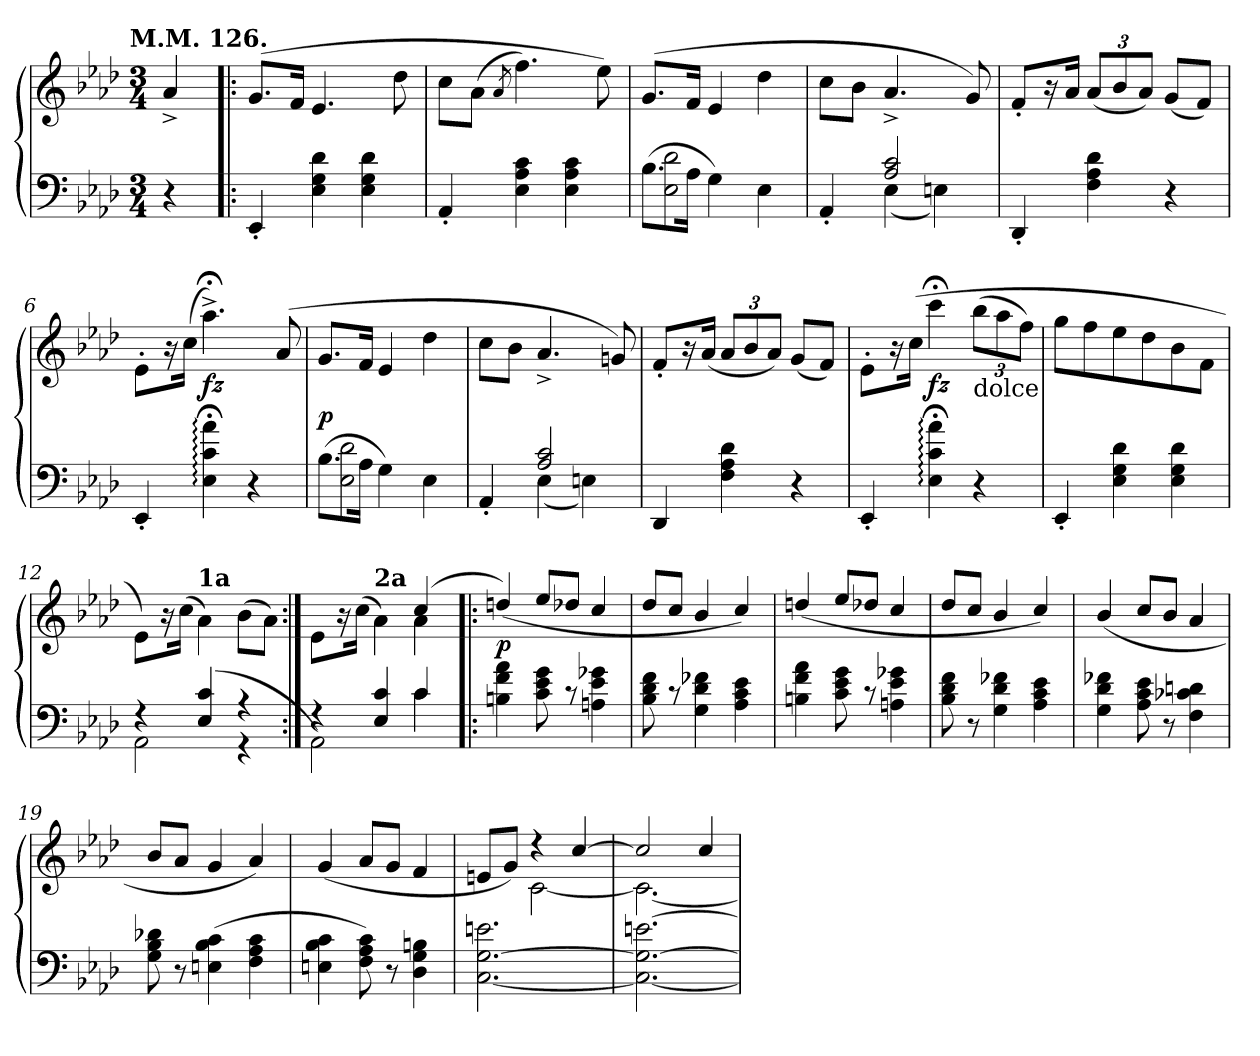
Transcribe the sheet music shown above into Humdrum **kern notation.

**kern	**kern	**dynam
*part1	*part1	*part1
*staff2	*staff1	*staff1/2
*clefF4	*clefG2	*
*k[b-e-a-d-]	*k[b-e-a-d-]	*
*A-:	*A-:	*
!!LO:TX:omd:t=M.M.  126.
*M3/4	*M3/4	*
*MM126	*MM126	*
=	=	=
4r	4a-^	.
=1!|:	=1!|:	=1!|:
4EE-'	(8.gL	.
.	16fJk	.
4d- 4G 4E-	4.e-	.
4d- 4G 4E-	.	.
.	8dd-	.
=2	=2	=2
4AA-'	8ccL	.
.	(8a-J	.
.	8qa-/	.
4c 4A- 4E-	4.ff)	.
4c 4A- 4E-	.	.
.	8ee-)	.
=3	=3	=3
*^	*	*
(8.B-\L	2d- 2E-	(8.gL	.
16A-Jk	.	16fJk	.
4G\)	.	4e-	.
4ryy	4E-	4dd-	.
=4	=4	=4	=4
4AA-'	4ryy	8ccL	.
.	.	8b-J	.
2c 2A-	(>4E-	4.a-^>	.
.	4En)	.	.
.	.	8g)	.
*v	*v	*	*
=5	=5	=5
4DD-'	8f'L	.
.	16r	.
.	16a-Jk	.
*	*Xbrackettup	*
4d- 4A- 4F	(12a-L	.
.	12b-	.
.	12a-J)	.
4r	(8gL	.
.	8fJ)	.
=6	=6	=6
4EE-'	8e-'\L	.
.	16r	.
.	(16ccJk	.
4a-;: 4c;: 4E-;:	4.aa-;<^<)	fz
4r	.	.
.	(>8a-	.
=7	=7	=7
*^	*	*
(8.B-\L	2d- 2E-	8.gL	p
16A-Jk	.	16fJk	.
4G\)	.	4e-	.
4ryy	4E-	4dd-	.
=8	=8	=8	=8
4AA-'	4ryy	8ccL	.
.	.	8b-J	.
2c 2A-	(>4E-	4.a-^>	.
.	4En)	.	.
.	.	8gn)	.
*v	*v	*	*
=9	=9	=9
4DD-	8f'L	.
.	16r	.
.	(16a-Jk	.
4d- 4A- 4F	12a-L	.
.	12b-	.
.	12a-J)	.
4r	(8gL	.
.	8fJ)	.
=10	=10	=10
4EE-'	8e-'\L	.
.	16r	.
.	(16ccJk	.
4a-;: 4c;: 4E-;:	4ccc;<	fz
!	!LO:TX:b:t=dolce	!
4r	(12bb-L	.
.	12aa-	.
.	12ffJ)	.
=11	=11	=11
4EE-'	8ggL	.
.	8ff	.
4d- 4G 4E-	8ee-	.
.	8dd-	.
4d- 4G 4E-	8b-	.
.	8fJ	.
=12	=12	=12
*^	*	*
4rF	2AA-)	8e-\L)	.
.	.	16r	.
.	.	(16ccJk	.
!	!	!LO:TX:a:B:t=1a	!
(4c 4E-	.	4a-\)	.
4r	4r	(8b-\L	.
.	.	8a-J)	.
=13:|!	=13:|!	=13:|!	=13:|!
*	*	*^	*
4rF	2AA-)	8e-\L	2ryy	.
.	.	16r	.	.
.	.	(16ccJk	.	.
!	!	!LO:TX:a:B:t=2a	!	!
(4c 4E-	.	4a-\)	.	.
4c	4c	(4cc	4a-	.
=14!|:	=14!|:	=14!|:	=14!|:	=14!|:
!LO:TX:b:t=legato	!	!	!	!
*v	*v	*	*	*
*	*v	*v	*
4a-\ 4f\ 4Bn\	(>4ddn/)	p
8g\ 8e-\ 8c\	8ee-/L	.
8rc	8dd-XJ	.
4g-X\ 4e-\ 4An\	4cc/	.
=15	=15	=15
8f\ 8d-\ 8B-\	8dd-/L	.
8rc	8ccJ	.
4f-X\ 4d-\ 4G\	4b-/	.
4e-\ 4c\ 4A-\	4cc/)	.
=16	=16	=16
4a-\ 4f\ 4Bn\	(>4ddn/	.
8g\ 8e-\ 8c\	8ee-/L	.
8rc	8dd-XJ	.
4g-X\ 4e-\ 4An\	4cc/	.
=17	=17	=17
8f\ 8d-\ 8B-\	8dd-/L	.
8r	8ccJ	.
4f-X\ 4d-\ 4G\	4b-/	.
4e-\ 4c\ 4A-\	4cc/)	.
=18	=18	=18
4f-X\ 4d-\ 4G\	(>4b-/	.
8e-\ 8c\ 8A-\	8cc/L	.
8r	8b-J	.
4dn\ 4c-X\ 4F\	4a-/	.
=19	=19	=19
8d-X 8B- 8G	8b-L	.
8r	8a-J	.
(4c 4B- 4En	4g	.
4c 4A- 4F	4a-)	.
=20	=20	=20
4c 4B- 4En	(>4g	.
8c 8A- 8F)	8a-L	.
8r	8gJ	.
4Bn 4G 4D-	4f	.
=21	=21	=21
*	*^	*
2.en [2.G [2.C	8enL	4ryy	.
.	8gJ)	.	.
.	4r	[2c	.
.	[4cc	.	.
=22	=22	=22	=22
[2.en 2.G_ 2.C_	2cc]	2.c_	.
.	4cc	.	.
*	*v	*v	*
=	=	=
*-	*-	*-
